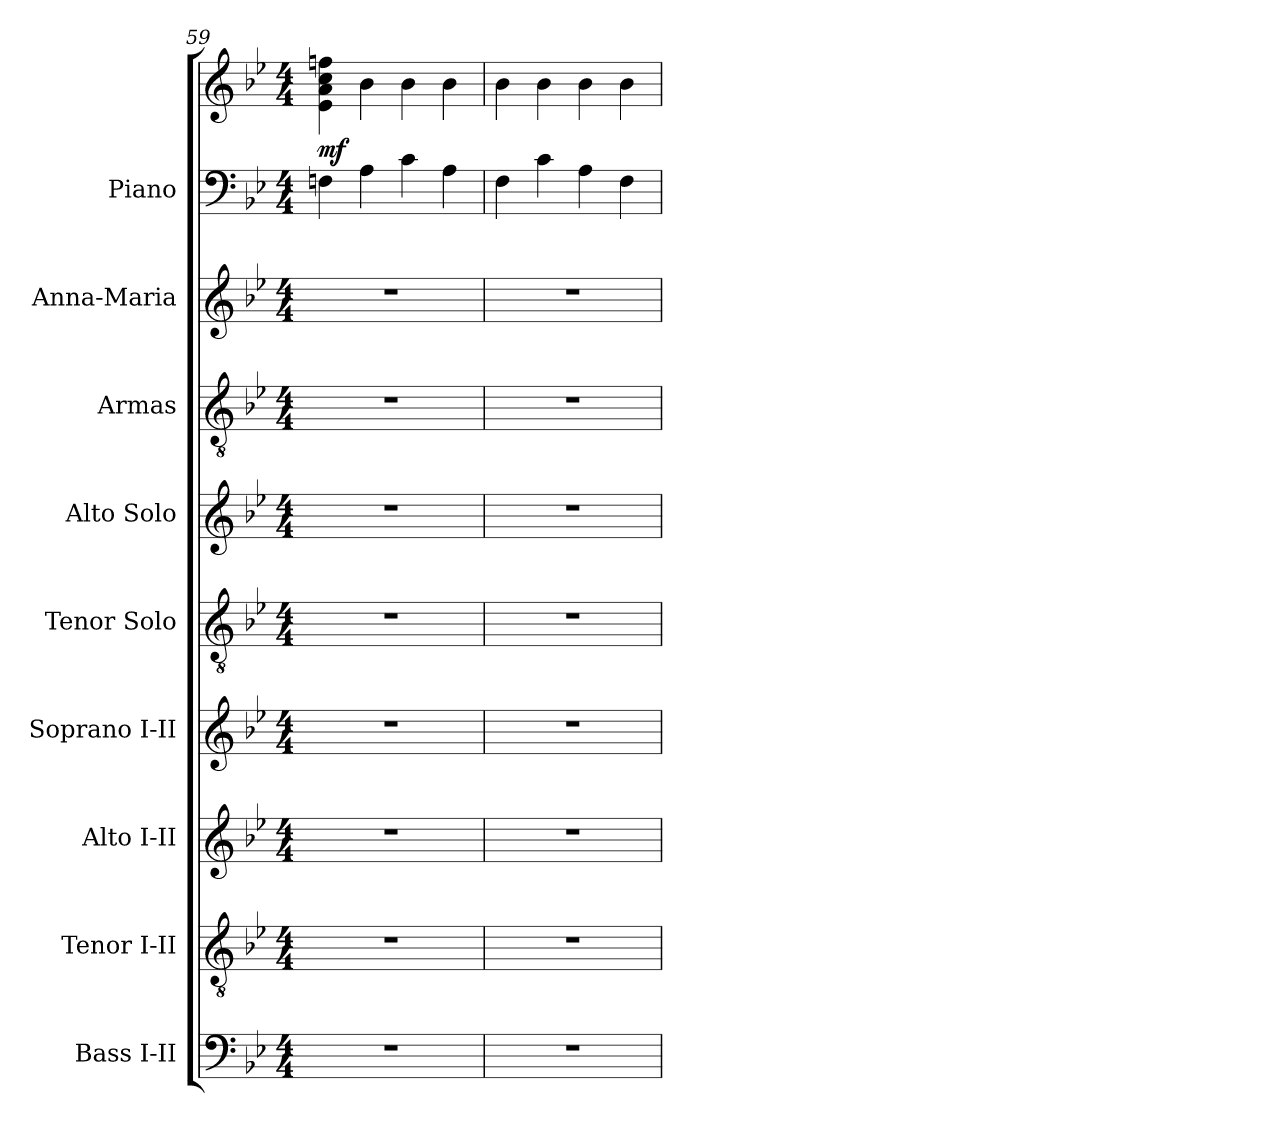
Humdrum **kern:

**kern	**kern	**kern	**kern	**kern	**kern	**kern	**kern	**kern	**kern	**dynam
*part9	*part8	*part7	*part6	*part5	*part4	*part3	*part2	*part1	*part1	*part1
*staff10	*staff9	*staff8	*staff7	*staff6	*staff5	*staff4	*staff3	*staff2	*staff1	*staff1/2
*I"Bass I-II	*I"Tenor I-II	*I"Alto I-II	*I"Soprano I-II	*I"Tenor Solo	*I"Alto Solo	*I"Armas	*I"Anna-Maria	*I"Piano	*	*
*I'B.	*I'T.	*I'A.	*I'S.	*I'T. Solo	*I'A. Solo	*I'Armas	*I'A-M	*I'Pno.	*	*
!!LO:PB:g=z
*clefF4	*clefGv2	*clefG2	*clefG2	*clefGv2	*clefG2	*clefGv2	*clefG2	*clefF4	*clefG2	*
*	*ITrd7c12	*	*	*ITrd7c12	*	*ITrd7c12	*	*	*	*
*k[b-e-]	*k[b-e-]	*k[b-e-]	*k[b-e-]	*k[b-e-]	*k[b-e-]	*k[b-e-]	*k[b-e-]	*k[b-e-]	*k[b-e-]	*
*B-:	*B-:	*B-:	*B-:	*B-:	*B-:	*B-:	*B-:	*B-:	*B-:	*
*M4/4	*M4/4	*M4/4	*M4/4	*M4/4	*M4/4	*M4/4	*M4/4	*M4/4	*M4/4	*
=59	=59	=59	=59	=59	=59	=59	=59	=59	=59	=59
1r	1r	1r	1r	1r	1r	1r	1r	4Fni\	4e-i\ 4ai 4cci 4ffni	mf
.	.	.	.	.	.	.	.	4Ai\	4b-i	.
.	.	.	.	.	.	.	.	4ci\	4b-i	.
.	.	.	.	.	.	.	.	4Ai\	4b-i	.
=60	=60	=60	=60	=60	=60	=60	=60	=60	=60	=60
1r	1r	1r	1r	1r	1r	1r	1r	4Fi\	4b-i	.
.	.	.	.	.	.	.	.	4ci\	4b-i	.
.	.	.	.	.	.	.	.	4Ai\	4b-i	.
.	.	.	.	.	.	.	.	4Fi\	4b-i	.
=	=	=	=	=	=	=	=	=	=	=
*-	*-	*-	*-	*-	*-	*-	*-	*-	*-	*-
